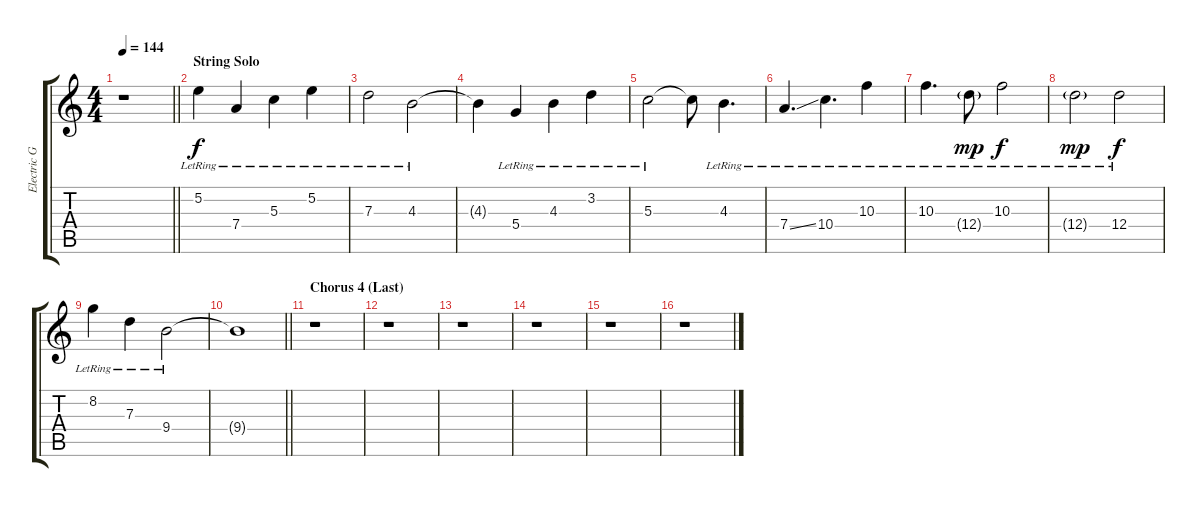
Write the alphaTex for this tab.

\track ("Electric Guitar I" "Electric G") {instrument electricguitarjazz}
\staff {score tabs}
\tuning (E4 B3 G3 D3 A2 E2) {hide}
\ts (4 4)
\tempo 144
\clef g2
\barLineRight lightlight
\ks c
r.1{dy f} |
\section ("" "String Solo")
5.2{lr}.4 7.4{lr}.4 5.3{lr}.4 5.2{lr}.4 |
7.3{lr}.2 4.3{lr}.2 |
4.3{t}.4 5.4{lr}.4 4.3{lr}.4 3.2{lr}.4 |
5.3{lr}.2 5.3{t}.8 4.3{lr}.4{d} |
7.4{ss lr}.4{d} 10.4{lr}.4{d} 10.3{lr}.4 |
10.3{lr}.4{d} 12.4{g lr}.8{dy mp} 10.3{lr}.2{dy f} |
12.4{g lr}.2{dy mp} 12.4{lr}.2{dy f} |
8.2{lr}.4 7.3{lr}.4 9.4{lr}.2{volume 0} |
\barLineRight lightlight
9.4{t}.1 |
\section ("" "Chorus 4 (Last)")
r.1 |
r.1 |
r.1 |
r.1 |
r.1 |
r.1
